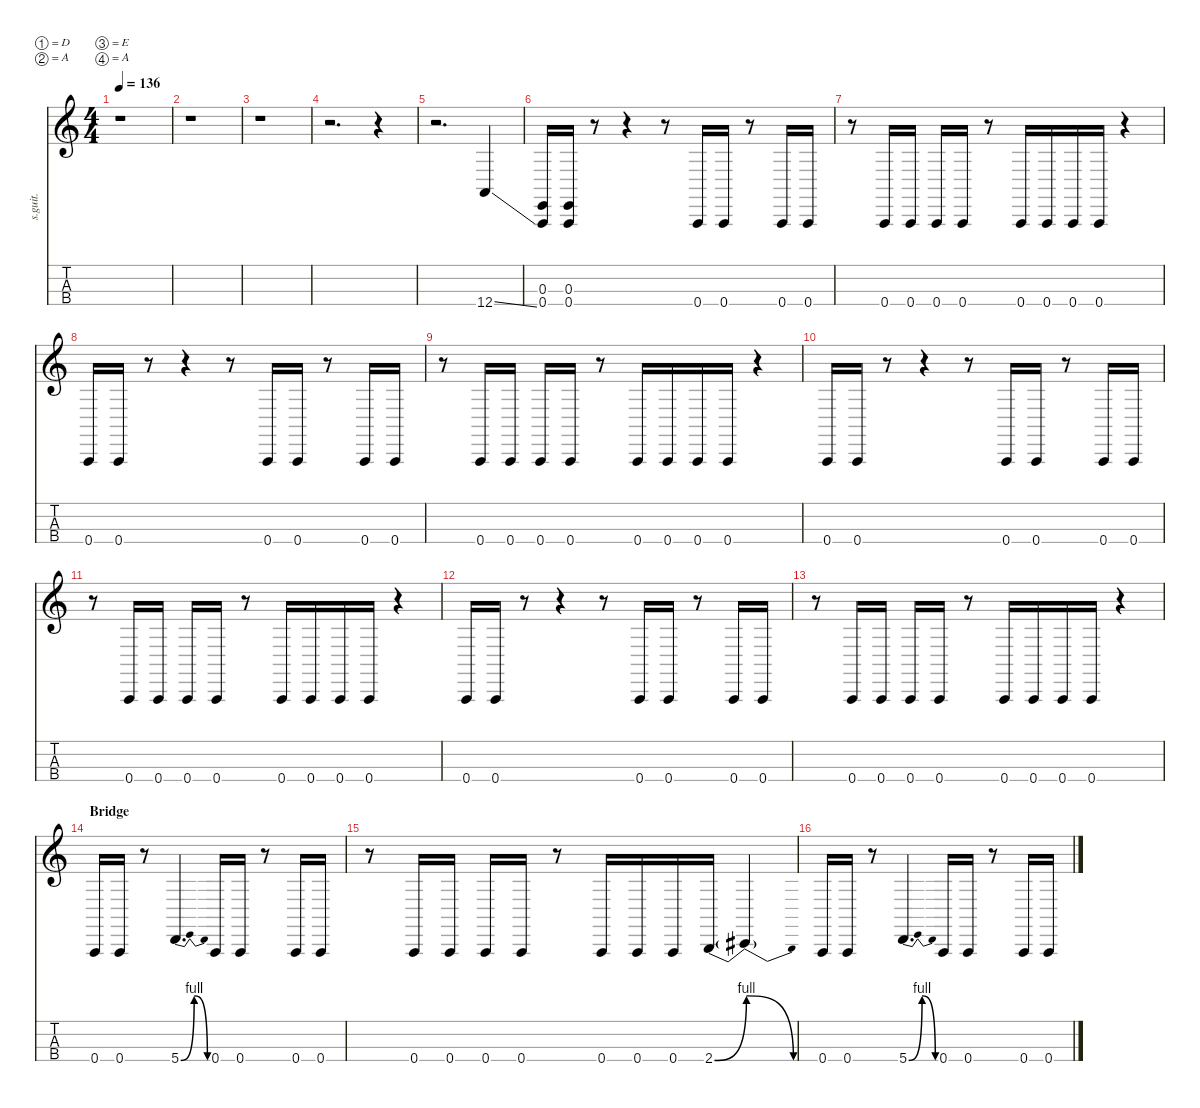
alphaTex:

\defaultSystemsLayout 4
\hideDynamics
\bracketExtendMode nobrackets
\track ("Paul Gray" "s.guit.") {instrument electricbasspick}
\staff {score tabs}
\tuning (D2 A1 E1 A0)
\ts (4 4)
\tempo 136
\clef g2
\ks c
r.1{dy fff} |
r.1 |
r.1 |
r.2{d} r.4 |
r.2{d} 12.4{ss}.4{lyrics (0 "") lyrics (1 "") lyrics (2 "") lyrics (3 "") lyrics (4 "")} |
(0.4 0.3).16{lyrics (0 "") lyrics (1 "") lyrics (2 "") lyrics (3 "") lyrics (4 "")} (0.4 0.3).16{lyrics (0 "") lyrics (1 "") lyrics (2 "") lyrics (3 "") lyrics (4 "")} r.8 r.4 r.8 0.4.16{lyrics (0 "") lyrics (1 "") lyrics (2 "") lyrics (3 "") lyrics (4 "")} 0.4.16{lyrics (0 "") lyrics (1 "") lyrics (2 "") lyrics (3 "") lyrics (4 "")} r.8 0.4.16{lyrics (0 "") lyrics (1 "") lyrics (2 "") lyrics (3 "") lyrics (4 "")} 0.4.16{lyrics (0 "") lyrics (1 "") lyrics (2 "") lyrics (3 "") lyrics (4 "")} |
r.8 0.4.16{lyrics (0 "") lyrics (1 "") lyrics (2 "") lyrics (3 "") lyrics (4 "")} 0.4.16{lyrics (0 "") lyrics (1 "") lyrics (2 "") lyrics (3 "") lyrics (4 "")} 0.4.16{lyrics (0 "") lyrics (1 "") lyrics (2 "") lyrics (3 "") lyrics (4 "")} 0.4.16{lyrics (0 "") lyrics (1 "") lyrics (2 "") lyrics (3 "") lyrics (4 "")} r.8 0.4.16{lyrics (0 "") lyrics (1 "") lyrics (2 "") lyrics (3 "") lyrics (4 "")} 0.4.16{lyrics (0 "") lyrics (1 "") lyrics (2 "") lyrics (3 "") lyrics (4 "")} 0.4.16{lyrics (0 "") lyrics (1 "") lyrics (2 "") lyrics (3 "") lyrics (4 "")} 0.4.16{lyrics (0 "") lyrics (1 "") lyrics (2 "") lyrics (3 "") lyrics (4 "")} r.4 |
0.4.16{lyrics (0 "") lyrics (1 "") lyrics (2 "") lyrics (3 "") lyrics (4 "")} 0.4.16{lyrics (0 "") lyrics (1 "") lyrics (2 "") lyrics (3 "") lyrics (4 "")} r.8 r.4 r.8 0.4.16{lyrics (0 "") lyrics (1 "") lyrics (2 "") lyrics (3 "") lyrics (4 "")} 0.4.16{lyrics (0 "") lyrics (1 "") lyrics (2 "") lyrics (3 "") lyrics (4 "")} r.8 0.4.16{lyrics (0 "") lyrics (1 "") lyrics (2 "") lyrics (3 "") lyrics (4 "")} 0.4.16{lyrics (0 "") lyrics (1 "") lyrics (2 "") lyrics (3 "") lyrics (4 "")} |
r.8 0.4.16{lyrics (0 "") lyrics (1 "") lyrics (2 "") lyrics (3 "") lyrics (4 "")} 0.4.16{lyrics (0 "") lyrics (1 "") lyrics (2 "") lyrics (3 "") lyrics (4 "")} 0.4.16{lyrics (0 "") lyrics (1 "") lyrics (2 "") lyrics (3 "") lyrics (4 "")} 0.4.16{lyrics (0 "") lyrics (1 "") lyrics (2 "") lyrics (3 "") lyrics (4 "")} r.8 0.4.16{lyrics (0 "") lyrics (1 "") lyrics (2 "") lyrics (3 "") lyrics (4 "")} 0.4.16{lyrics (0 "") lyrics (1 "") lyrics (2 "") lyrics (3 "") lyrics (4 "")} 0.4.16{lyrics (0 "") lyrics (1 "") lyrics (2 "") lyrics (3 "") lyrics (4 "")} 0.4.16{lyrics (0 "") lyrics (1 "") lyrics (2 "") lyrics (3 "") lyrics (4 "")} r.4 |
0.4.16{lyrics (0 "") lyrics (1 "") lyrics (2 "") lyrics (3 "") lyrics (4 "")} 0.4.16{lyrics (0 "") lyrics (1 "") lyrics (2 "") lyrics (3 "") lyrics (4 "")} r.8 r.4 r.8 0.4.16{lyrics (0 "") lyrics (1 "") lyrics (2 "") lyrics (3 "") lyrics (4 "")} 0.4.16{lyrics (0 "") lyrics (1 "") lyrics (2 "") lyrics (3 "") lyrics (4 "")} r.8 0.4.16{lyrics (0 "") lyrics (1 "") lyrics (2 "") lyrics (3 "") lyrics (4 "")} 0.4.16{lyrics (0 "") lyrics (1 "") lyrics (2 "") lyrics (3 "") lyrics (4 "")} |
r.8 0.4.16{lyrics (0 "") lyrics (1 "") lyrics (2 "") lyrics (3 "") lyrics (4 "")} 0.4.16{lyrics (0 "") lyrics (1 "") lyrics (2 "") lyrics (3 "") lyrics (4 "")} 0.4.16{lyrics (0 "") lyrics (1 "") lyrics (2 "") lyrics (3 "") lyrics (4 "")} 0.4.16{lyrics (0 "") lyrics (1 "") lyrics (2 "") lyrics (3 "") lyrics (4 "")} r.8 0.4.16{lyrics (0 "") lyrics (1 "") lyrics (2 "") lyrics (3 "") lyrics (4 "")} 0.4.16{lyrics (0 "") lyrics (1 "") lyrics (2 "") lyrics (3 "") lyrics (4 "")} 0.4.16{lyrics (0 "") lyrics (1 "") lyrics (2 "") lyrics (3 "") lyrics (4 "")} 0.4.16{lyrics (0 "") lyrics (1 "") lyrics (2 "") lyrics (3 "") lyrics (4 "")} r.4 |
0.4.16{lyrics (0 "") lyrics (1 "") lyrics (2 "") lyrics (3 "") lyrics (4 "")} 0.4.16{lyrics (0 "") lyrics (1 "") lyrics (2 "") lyrics (3 "") lyrics (4 "")} r.8 r.4 r.8 0.4.16{lyrics (0 "") lyrics (1 "") lyrics (2 "") lyrics (3 "") lyrics (4 "")} 0.4.16{lyrics (0 "") lyrics (1 "") lyrics (2 "") lyrics (3 "") lyrics (4 "")} r.8 0.4.16{lyrics (0 "") lyrics (1 "") lyrics (2 "") lyrics (3 "") lyrics (4 "")} 0.4.16{lyrics (0 "") lyrics (1 "") lyrics (2 "") lyrics (3 "") lyrics (4 "")} |
r.8 0.4.16{lyrics (0 "") lyrics (1 "") lyrics (2 "") lyrics (3 "") lyrics (4 "")} 0.4.16{lyrics (0 "") lyrics (1 "") lyrics (2 "") lyrics (3 "") lyrics (4 "")} 0.4.16{lyrics (0 "") lyrics (1 "") lyrics (2 "") lyrics (3 "") lyrics (4 "")} 0.4.16{lyrics (0 "") lyrics (1 "") lyrics (2 "") lyrics (3 "") lyrics (4 "")} r.8 0.4.16{lyrics (0 "") lyrics (1 "") lyrics (2 "") lyrics (3 "") lyrics (4 "")} 0.4.16{lyrics (0 "") lyrics (1 "") lyrics (2 "") lyrics (3 "") lyrics (4 "")} 0.4.16{lyrics (0 "") lyrics (1 "") lyrics (2 "") lyrics (3 "") lyrics (4 "")} 0.4.16{lyrics (0 "") lyrics (1 "") lyrics (2 "") lyrics (3 "") lyrics (4 "")} r.4 |
\section ("" "Bridge")
0.4.16{lyrics (0 "") lyrics (1 "") lyrics (2 "") lyrics (3 "") lyrics (4 "")} 0.4.16{lyrics (0 "") lyrics (1 "") lyrics (2 "") lyrics (3 "") lyrics (4 "")} r.8 5.4{be (bendrelease 0 0 30 4 30 4 60 0)}.4{d lyrics (0 "") lyrics (1 "") lyrics (2 "") lyrics (3 "") lyrics (4 "")} 0.4.16{lyrics (0 "") lyrics (1 "") lyrics (2 "") lyrics (3 "") lyrics (4 "")} 0.4.16{lyrics (0 "") lyrics (1 "") lyrics (2 "") lyrics (3 "") lyrics (4 "")} r.8 0.4.16{lyrics (0 "") lyrics (1 "") lyrics (2 "") lyrics (3 "") lyrics (4 "")} 0.4.16{lyrics (0 "") lyrics (1 "") lyrics (2 "") lyrics (3 "") lyrics (4 "")} |
r.8 0.4.16{lyrics (0 "") lyrics (1 "") lyrics (2 "") lyrics (3 "") lyrics (4 "")} 0.4.16{lyrics (0 "") lyrics (1 "") lyrics (2 "") lyrics (3 "") lyrics (4 "")} 0.4.16{lyrics (0 "") lyrics (1 "") lyrics (2 "") lyrics (3 "") lyrics (4 "")} 0.4.16{lyrics (0 "") lyrics (1 "") lyrics (2 "") lyrics (3 "") lyrics (4 "")} r.8 0.4.16{lyrics (0 "") lyrics (1 "") lyrics (2 "") lyrics (3 "") lyrics (4 "")} 0.4.16{lyrics (0 "") lyrics (1 "") lyrics (2 "") lyrics (3 "") lyrics (4 "")} 0.4.16{lyrics (0 "") lyrics (1 "") lyrics (2 "") lyrics (3 "") lyrics (4 "")} 2.4{be (bend 0 0 15 4)}.16{lyrics (0 "") lyrics (1 "") lyrics (2 "") lyrics (3 "") lyrics (4 "")} 2.4{be (release 0 4 40.199999999999996 0) t}.4{lyrics (0 "") lyrics (1 "") lyrics (2 "") lyrics (3 "") lyrics (4 "")} |
0.4.16{lyrics (0 "") lyrics (1 "") lyrics (2 "") lyrics (3 "") lyrics (4 "")} 0.4.16{lyrics (0 "") lyrics (1 "") lyrics (2 "") lyrics (3 "") lyrics (4 "")} r.8 5.4{be (bendrelease 0 0 30 4 30 4 60 0)}.4{d lyrics (0 "") lyrics (1 "") lyrics (2 "") lyrics (3 "") lyrics (4 "")} 0.4.16{lyrics (0 "") lyrics (1 "") lyrics (2 "") lyrics (3 "") lyrics (4 "")} 0.4.16{lyrics (0 "") lyrics (1 "") lyrics (2 "") lyrics (3 "") lyrics (4 "")} r.8 0.4.16{lyrics (0 "") lyrics (1 "") lyrics (2 "") lyrics (3 "") lyrics (4 "")} 0.4.16{lyrics (0 "") lyrics (1 "") lyrics (2 "") lyrics (3 "") lyrics (4 "")}
